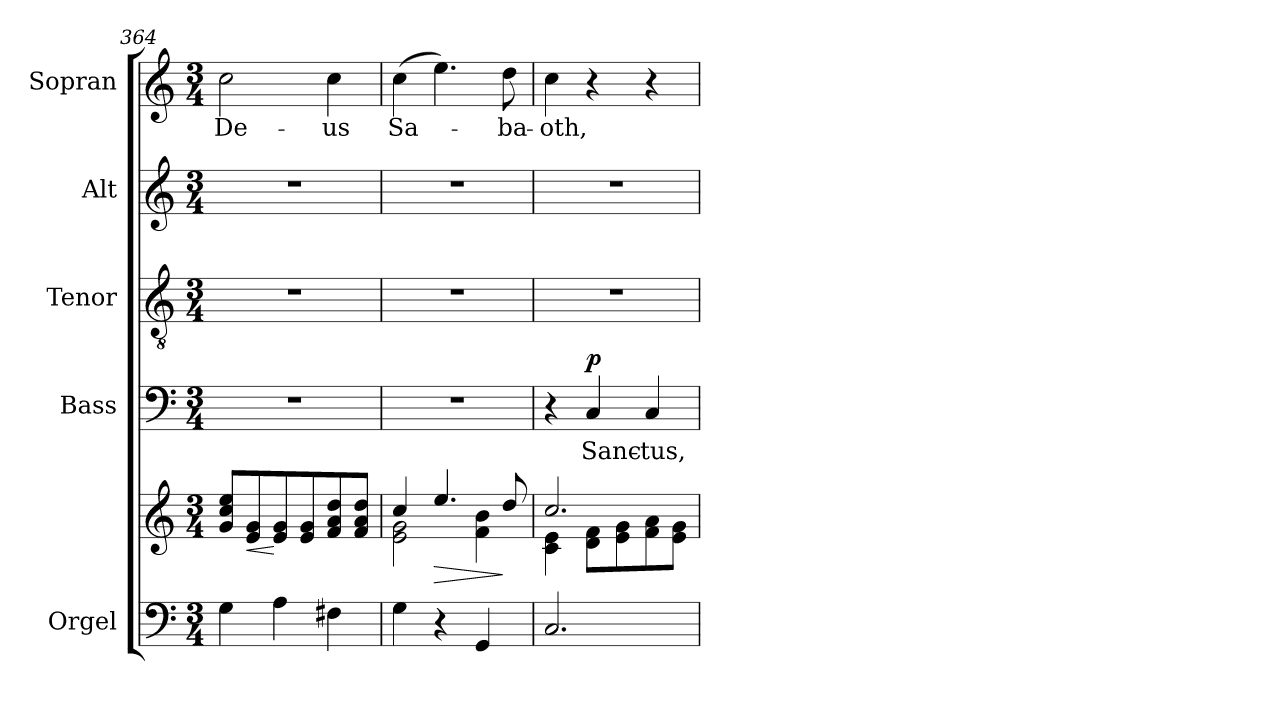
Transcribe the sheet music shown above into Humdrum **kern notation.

**kern	**kern	**dynam	**kern	**text	**dynam	**kern	**kern	**kern	**text
*part5	*part5	*part5	*part4	*part4	*part4	*part3	*part2	*part1	*part1
*staff6	*staff5	*staff5/6	*staff4	*staff4	*staff4	*staff3	*staff2	*staff1	*staff1
*I"Orgel	*	*	*I"Bass	*	*	*I"Tenor	*I"Alt	*I"Sopran	*
*I'Org.	*	*	*I'B.	*	*	*I'T.	*I'A.	*I'S.	*
!!LO:LB:g=z
*clefF4	*clefG2	*	*clefF4	*	*	*clefGv2	*clefG2	*clefG2	*
*k[]	*k[]	*	*k[]	*	*	*k[]	*k[]	*k[]	*
*C:	*C:	*	*C:	*	*	*C:	*C:	*C:	*
*M3/4	*M3/4	*	*M3/4	*	*	*M3/4	*M3/4	*M3/4	*
=364	=364	=364	=364	=364	=364	=364	=364	=364	=364
!	!	!	!	!	!	!	!	!	!LO:LY:b
4G\	8g/ 8cc/ 8ee/L	.	2.r	.	.	2.r	2.r	2cc\	De-
!	!	!LO:HP:b	!	!	!	!	!	!	!
.	8e/ 8g/	<	.	.	.	.	.	.	.
4A\	8e/ 8g/	[	.	.	.	.	.	.	.
.	8e/ 8g/	.	.	.	.	.	.	.	.
!	!	!	!	!	!	!	!	!	!LO:LY:b
4F#X\	8f/ 8a/ 8dd/	.	.	.	.	.	.	4cc\	-us
.	8f/ 8a/ 8dd/J	.	.	.	.	.	.	.	.
=365	=365	=365	=365	=365	=365	=365	=365	=365	=365
*	*^	*	*	*	*	*	*	*	*
!	!	!	!	!	!	!	!	!	!	!LO:LY:b
4G\	4cc/	2e\ 2g\	.	2.r	.	.	2.r	2.r	(>4cc\	Sa-
!	!	!	!LO:HP:b	!	!	!	!	!	!	!
4r	4.ee/	.	>	.	.	.	.	.	4.ee\)	.
4GG/	.	4f\ 4b\	.	.	.	.	.	.	.	.
!	!	!	!	!	!	!	!	!	!	!LO:LY:b
.	8dd/	.	]	.	.	.	.	.	8dd\	-ba-
=366	=366	=366	=366	=366	=366	=366	=366	=366	=366	=366
!	!	!	!	!	!	!	!	!	!	!LO:LY:b
2.C/	2.cc/	4c\ 4e\	.	4r	.	.	2.r	2.r	4cc\	-oth,
!	!	!	!	!	!LO:LY:b	!LO:DY:a	!	!	!	!
.	.	8d\ 8f\L	.	4C/	Sanc-	p	.	.	4r	.
.	.	8e\ 8g\	.	.	.	.	.	.	.	.
!	!	!	!	!	!LO:LY:b	!	!	!	!	!
.	.	8f\ 8a\	.	4C/	-tus,	.	.	.	4r	.
.	.	8e\ 8g\J	.	.	.	.	.	.	.	.
*	*v	*v	*	*	*	*	*	*	*	*
=	=	=	=	=	=	=	=	=	=
*-	*-	*-	*-	*-	*-	*-	*-	*-	*-
